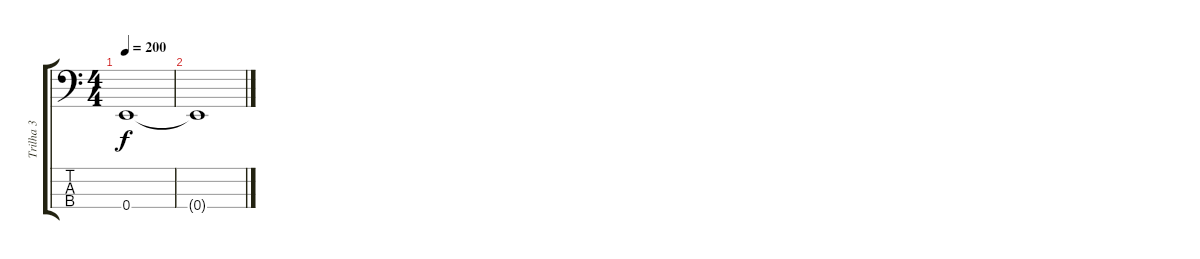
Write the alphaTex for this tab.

\track ("Trilha 3" "Trilha 3") {instrument electricbasspick}
\staff {score tabs}
\tuning (G2 D2 A1 E1) {hide}
\ts (4 4)
\tempo 200
\clef f4
\ks c
0.4.1{dy f} |
0.4{t}.1
